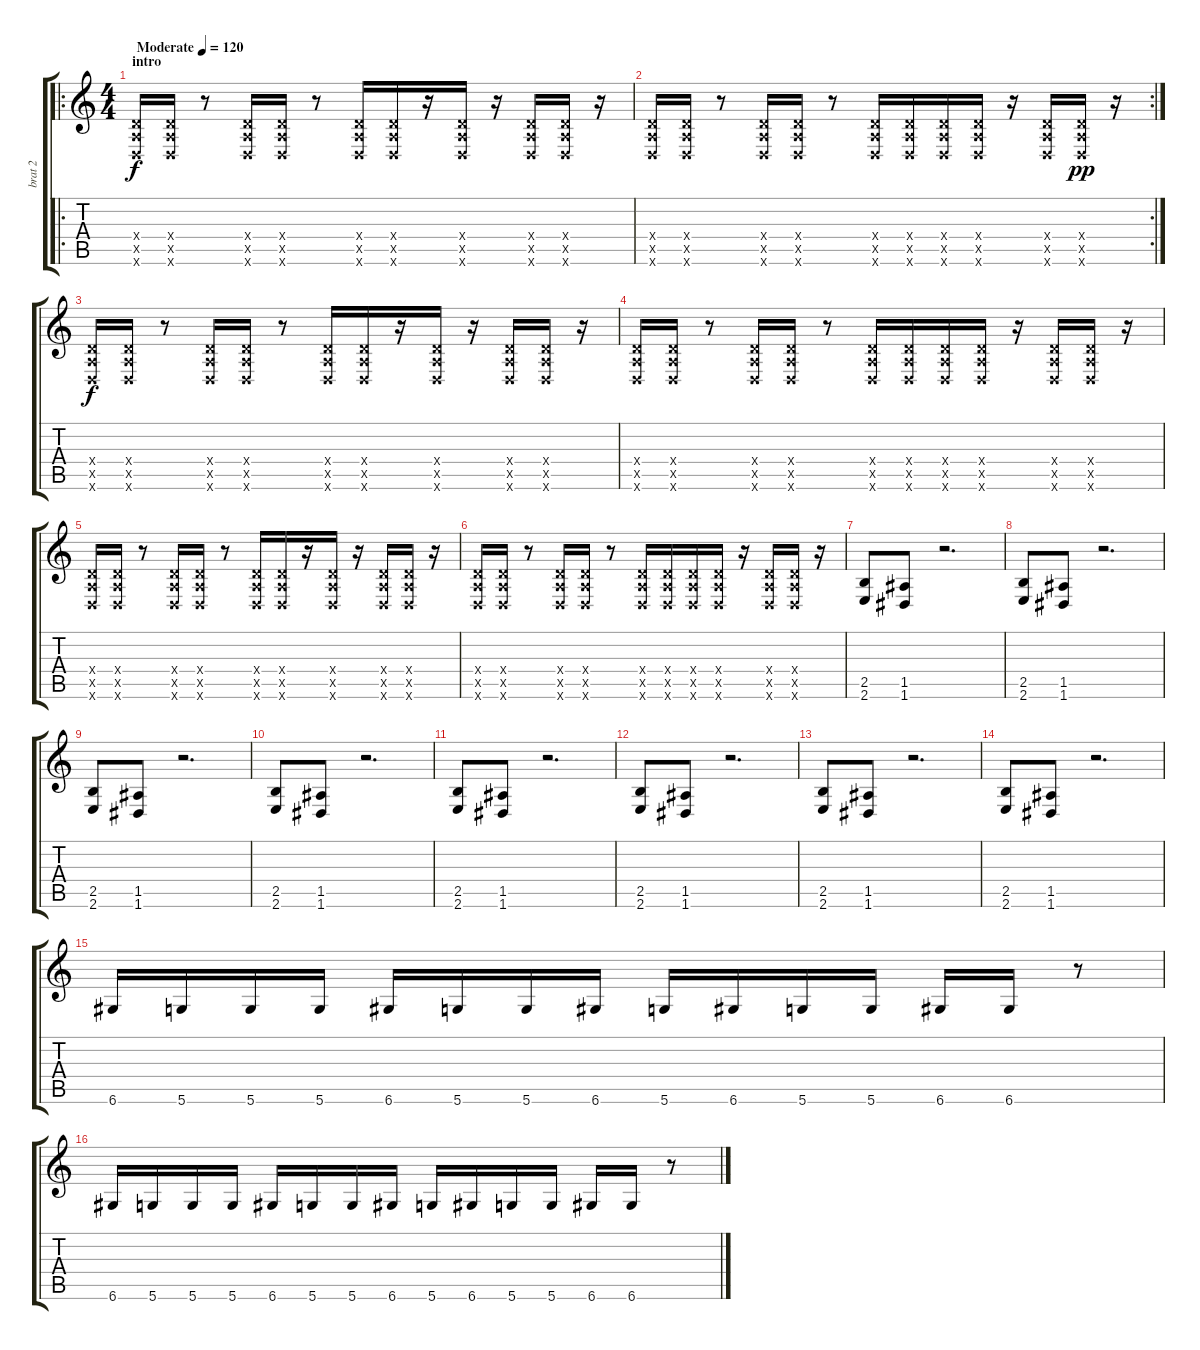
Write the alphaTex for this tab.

\track ("brat 2" "brat 2") {instrument distortionguitar}
\staff {score tabs}
\tuning (E4 B3 G3 D3 A2 D2) {hide}
\ro
\ts (4 4)
\section ("" "intro")
\tempo (120 "Moderate")
\clef g2
\ks c
(0.4{x} 0.5{x} 0.6{x}).16{dy f instrument distortionguitar} (0.4{x} 0.5{x} 0.6{x}).16 r.8 (0.4{x} 0.5{x} 0.6{x}).16 (0.4{x} 0.5{x} 0.6{x}).16 r.8 (0.4{x} 0.5{x} 0.6{x}).16 (0.4{x} 0.5{x} 0.6{x}).16 r.16 (0.4{x} 0.5{x} 0.6{x}).16 r.16 (0.4{x} 0.5{x} 0.6{x}).16 (0.4{x} 0.5{x} 0.6{x}).16 r.16 |
\rc 2
(0.4{x} 0.5{x} 0.6{x}).16 (0.4{x} 0.5{x} 0.6{x}).16 r.8 (0.4{x} 0.5{x} 0.6{x}).16 (0.4{x} 0.5{x} 0.6{x}).16 r.8 (0.4{x} 0.5{x} 0.6{x}).16 (0.4{x} 0.5{x} 0.6{x}).16 (0.4{x} 0.5{x} 0.6{x}).16 (0.4{x} 0.5{x} 0.6{x}).16 r.16 (0.4{x} 0.5{x} 0.6{x}).16 (0.4{x} 0.5{x} 0.6{x}).16{dy pp} r.16 |
(0.4{x} 0.5{x} 0.6{x}).16{dy f} (0.4{x} 0.5{x} 0.6{x}).16 r.8 (0.4{x} 0.5{x} 0.6{x}).16 (0.4{x} 0.5{x} 0.6{x}).16 r.8 (0.4{x} 0.5{x} 0.6{x}).16 (0.4{x} 0.5{x} 0.6{x}).16 r.16 (0.4{x} 0.5{x} 0.6{x}).16 r.16 (0.4{x} 0.5{x} 0.6{x}).16 (0.4{x} 0.5{x} 0.6{x}).16 r.16 |
(0.4{x} 0.5{x} 0.6{x}).16 (0.4{x} 0.5{x} 0.6{x}).16 r.8 (0.4{x} 0.5{x} 0.6{x}).16 (0.4{x} 0.5{x} 0.6{x}).16 r.8 (0.4{x} 0.5{x} 0.6{x}).16 (0.4{x} 0.5{x} 0.6{x}).16 (0.4{x} 0.5{x} 0.6{x}).16 (0.4{x} 0.5{x} 0.6{x}).16 r.16 (0.4{x} 0.5{x} 0.6{x}).16 (0.4{x} 0.5{x} 0.6{x}).16 r.16 |
(0.4{x} 0.5{x} 0.6{x}).16 (0.4{x} 0.5{x} 0.6{x}).16 r.8 (0.4{x} 0.5{x} 0.6{x}).16 (0.4{x} 0.5{x} 0.6{x}).16 r.8 (0.4{x} 0.5{x} 0.6{x}).16 (0.4{x} 0.5{x} 0.6{x}).16 r.16 (0.4{x} 0.5{x} 0.6{x}).16 r.16 (0.4{x} 0.5{x} 0.6{x}).16 (0.4{x} 0.5{x} 0.6{x}).16 r.16 |
(0.4{x} 0.5{x} 0.6{x}).16 (0.4{x} 0.5{x} 0.6{x}).16 r.8 (0.4{x} 0.5{x} 0.6{x}).16 (0.4{x} 0.5{x} 0.6{x}).16 r.8 (0.4{x} 0.5{x} 0.6{x}).16 (0.4{x} 0.5{x} 0.6{x}).16 (0.4{x} 0.5{x} 0.6{x}).16 (0.4{x} 0.5{x} 0.6{x}).16 r.16 (0.4{x} 0.5{x} 0.6{x}).16 (0.4{x} 0.5{x} 0.6{x}).16 r.16 |
(2.5 2.6).8 (1.5 1.6).8 r.2{d} |
(2.5 2.6).8 (1.5 1.6).8 r.2{d} |
(2.5 2.6).8 (1.5 1.6).8 r.2{d} |
(2.5 2.6).8 (1.5 1.6).8 r.2{d} |
(2.5 2.6).8 (1.5 1.6).8 r.2{d} |
(2.5 2.6).8 (1.5 1.6).8 r.2{d} |
(2.5 2.6).8 (1.5 1.6).8 r.2{d} |
(2.5 2.6).8 (1.5 1.6).8 r.2{d} |
6.6.16 5.6.16 5.6.16 5.6.16 6.6.16 5.6.16 5.6.16 6.6.16 5.6.16 6.6.16 5.6.16 5.6.16 6.6.16 6.6.16 r.8 |
6.6.16 5.6.16 5.6.16 5.6.16 6.6.16 5.6.16 5.6.16 6.6.16 5.6.16 6.6.16 5.6.16 5.6.16 6.6.16 6.6.16 r.8
